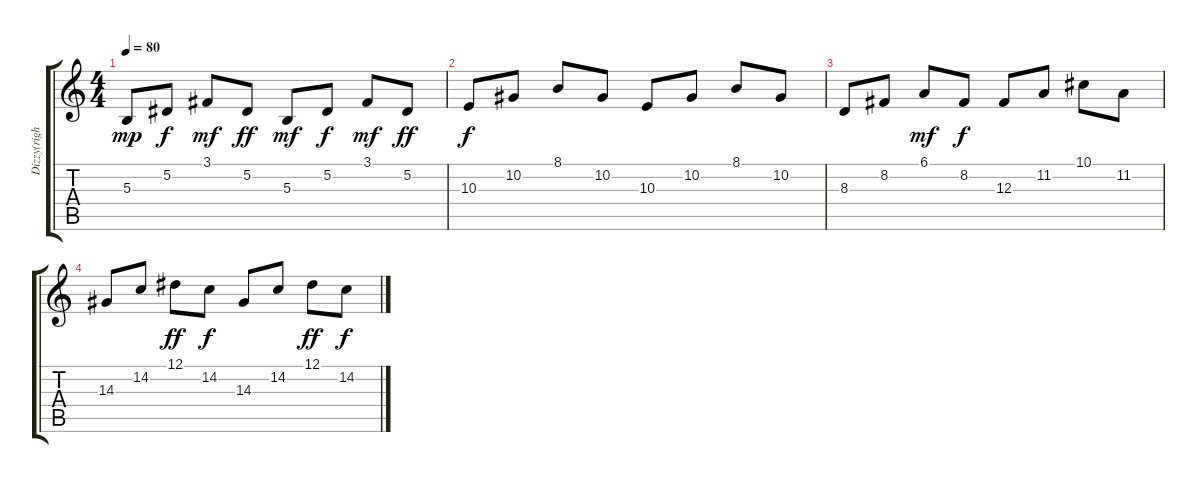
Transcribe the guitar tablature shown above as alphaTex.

\track ("Dizzy(right hand)" "Dizzy(righ") {instrument acousticgrandpiano}
\staff {score tabs}
\tuning (Eb4 Bb3 Gb3 Db3 Ab2 Eb2) {hide}
\ts (4 4)
\tempo 80
\clef g2
\ks c
5.3.8{dy mp} 5.2.8{dy f} 3.1.8{dy mf} 5.2.8{dy ff} 5.3.8{dy mf} 5.2.8{dy f} 3.1.8{dy mf} 5.2.8{dy ff} |
10.3.8{dy f} 10.2.8 8.1.8 10.2.8 10.3.8 10.2.8 8.1.8 10.2.8 |
8.3.8 8.2.8 6.1.8{dy mf} 8.2.8{dy f} 12.3.8 11.2.8 10.1.8 11.2.8 |
14.3.8 14.2.8 12.1.8{dy ff} 14.2.8{dy f} 14.3.8 14.2.8 12.1.8{dy ff} 14.2.8{dy f}
